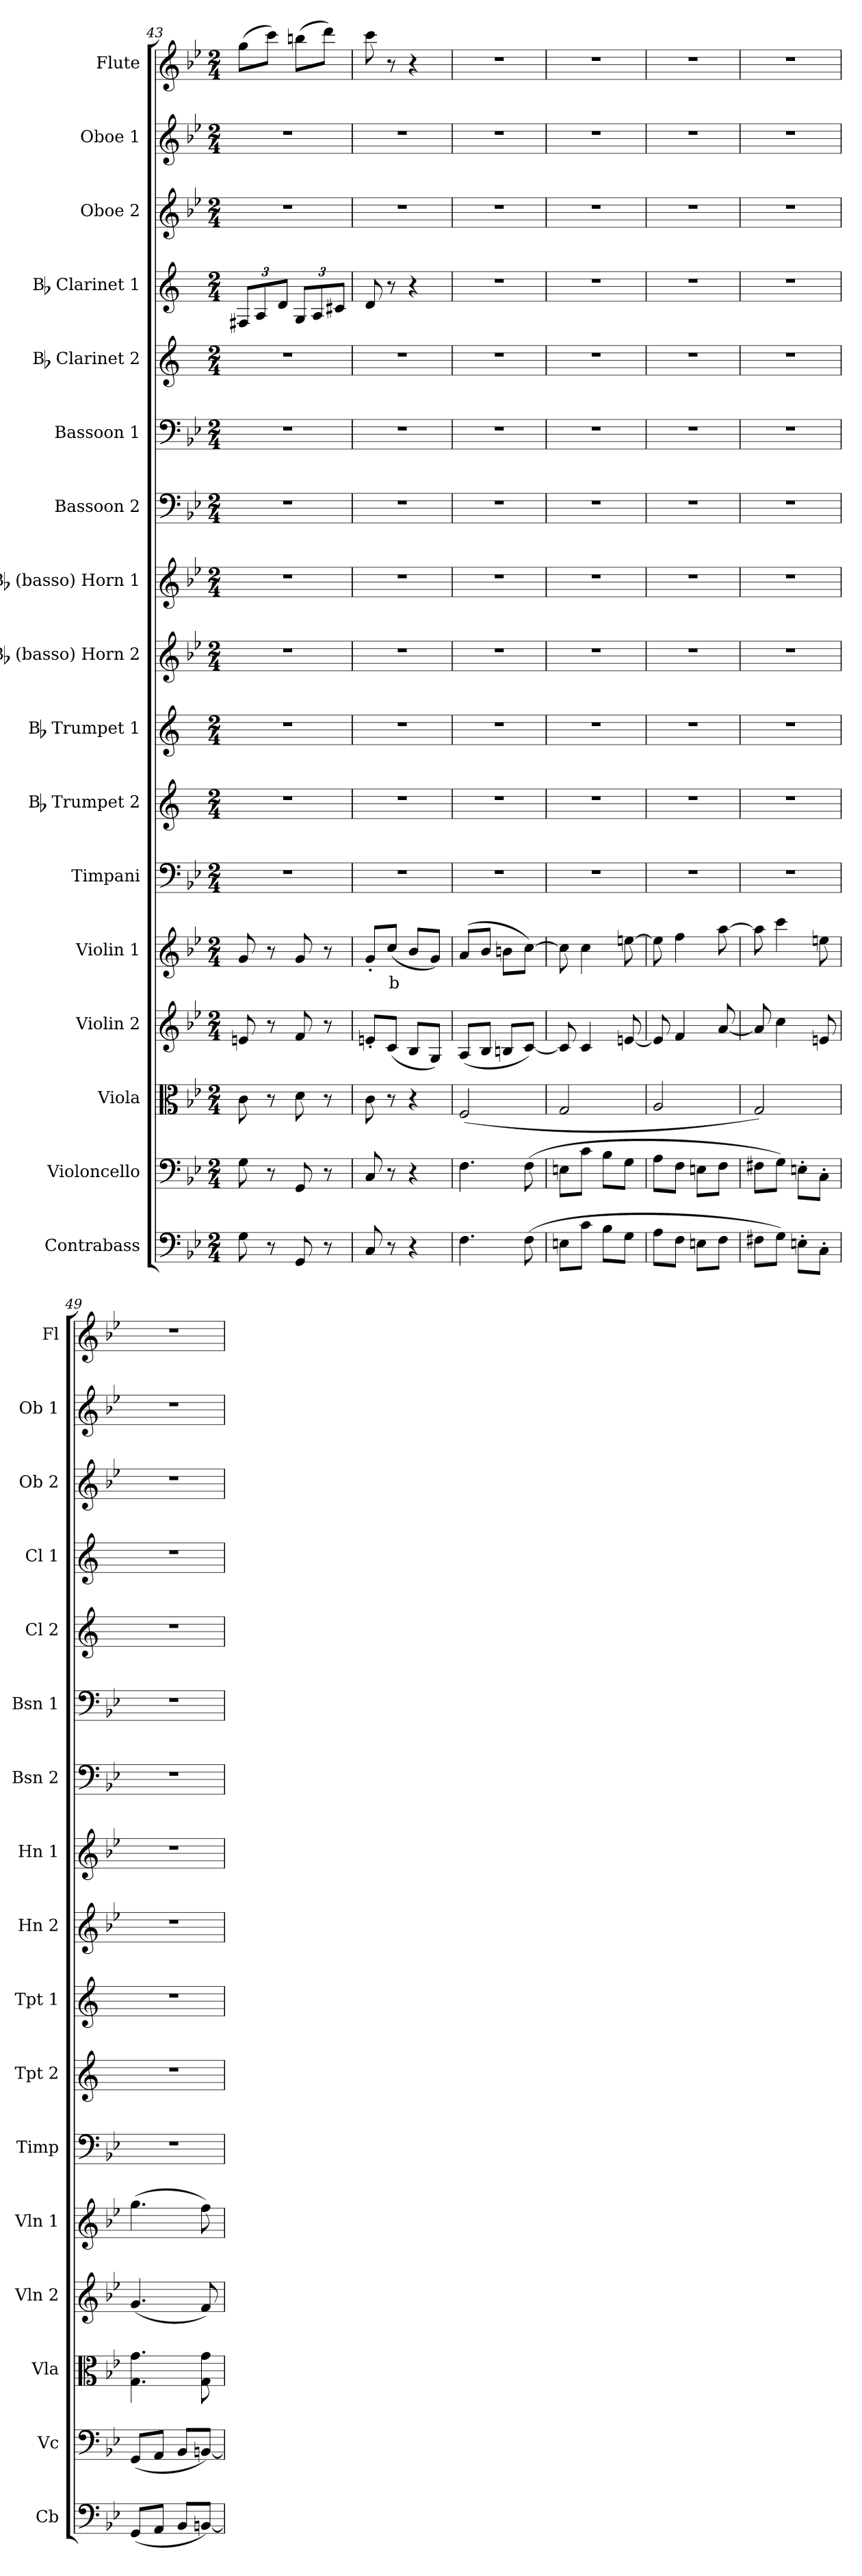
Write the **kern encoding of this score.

**kern	**kern	**kern	**kern	**kern	**text	**kern	**kern	**kern	**kern	**kern	**kern	**kern	**kern	**kern	**kern	**kern	**kern
*part17	*part16	*part15	*part14	*part13	*part13	*part12	*part11	*part10	*part9	*part8	*part7	*part6	*part5	*part4	*part3	*part2	*part1
*staff17	*staff16	*staff15	*staff14	*staff13	*staff13	*staff12	*staff11	*staff10	*staff9	*staff8	*staff7	*staff6	*staff5	*staff4	*staff3	*staff2	*staff1
*I"Contrabass	*I"Violoncello	*I"Viola	*I"Violin 2	*I"Violin 1	*	*I"Timpani	*I"Bb Trumpet 2	*I"Bb Trumpet 1	*I"Bb (basso) Horn 2	*I"Bb (basso) Horn 1	*I"Bassoon 2	*I"Bassoon 1	*I"Bb Clarinet 2	*I"Bb Clarinet 1	*I"Oboe 2	*I"Oboe 1	*I"Flute
*I'Cb	*I'Vc	*I'Vla	*I'Vln 2	*I'Vln 1	*	*I'Timp	*I'Tpt 2	*I'Tpt 1	*I'Hn 2	*I'Hn 1	*I'Bsn 2	*I'Bsn 1	*I'Cl 2	*I'Cl 1	*I'Ob 2	*I'Ob 1	*I'Fl
!!LO:PB:g=z
*clefF4	*clefF4	*clefC3	*clefG2	*clefG2	*	*clefF4	*clefG2	*clefG2	*clefG2	*clefG2	*clefF4	*clefF4	*clefG2	*clefG2	*clefG2	*clefG2	*clefG2
*ITrd7c12	*	*	*	*	*	*	*ITrd1c2	*ITrd1c2	*ITrd8c14	*ITrd8c14	*	*	*ITrd1c2	*ITrd1c2	*	*	*
*k[b-e-]	*k[b-e-]	*k[b-e-]	*k[b-e-]	*k[b-e-]	*	*k[b-e-]	*k[b-e-]	*k[b-e-]	*k[b-e-]	*k[b-e-]	*k[b-e-]	*k[b-e-]	*k[b-e-]	*k[b-e-]	*k[b-e-]	*k[b-e-]	*k[b-e-]
*M2/4	*M2/4	*M2/4	*M2/4	*M2/4	*	*M2/4	*M2/4	*M2/4	*M2/4	*M2/4	*M2/4	*M2/4	*M2/4	*M2/4	*M2/4	*M2/4	*M2/4
*	*	*	*	*	*	*	*	*	*	*	*	*	*	*Xbrackettup	*	*	*
=43	=43	=43	=43	=43	=43	=43	=43	=43	=43	=43	=43	=43	=43	=43	=43	=43	=43
8GG\	8G\	8c\	8en/	8g/	.	2r	2r	2r	2r	2r	2r	2r	2r	12En/L	2r	2r	(8gg\L
.	.	.	.	.	.	.	.	.	.	.	.	.	.	12G/	.	.	.
8r	8r	8r	8r	8r	.	.	.	.	.	.	.	.	.	.	.	.	8ccc\J)
.	.	.	.	.	.	.	.	.	.	.	.	.	.	12c/J	.	.	.
8GGG/	8GG/	8d\	8f/	8g/	.	.	.	.	.	.	.	.	.	12F/L	.	.	(8bbn\L
.	.	.	.	.	.	.	.	.	.	.	.	.	.	12G/	.	.	.
8r	8r	8r	8r	8r	.	.	.	.	.	.	.	.	.	.	.	.	8ddd\J)
.	.	.	.	.	.	.	.	.	.	.	.	.	.	12Bn/J	.	.	.
=44	=44	=44	=44	=44	=44	=44	=44	=44	=44	=44	=44	=44	=44	=44	=44	=44	=44
8CC/	8C/	8c\	8en'/L	8g'/L	.	2r	2r	2r	2r	2r	2r	2r	2r	8c/	2r	2r	8ccc\
!	!	!	!	!	!LO:LY:b:color=#FF0000	!	!	!	!	!	!	!	!	!	!	!	!
8r	8r	8r	(8c/J	(8cc/J	b	.	.	.	.	.	.	.	.	8r	.	.	8r
4r	4r	4r	8B-/L	8b-/L	.	.	.	.	.	.	.	.	.	4r	.	.	4r
.	.	.	8G/J)	8g/J)	.	.	.	.	.	.	.	.	.	.	.	.	.
=45	=45	=45	=45	=45	=45	=45	=45	=45	=45	=45	=45	=45	=45	=45	=45	=45	=45
4.FF\	4.F\	(2F/	(8A/L	(8a/L	.	2r	2r	2r	2r	2r	2r	2r	2r	2r	2r	2r	2r
.	.	.	8B-/J	8b-/J	.	.	.	.	.	.	.	.	.	.	.	.	.
.	.	.	8Bn/L	8bn\L	.	.	.	.	.	.	.	.	.	.	.	.	.
(8FF\	(8F\	.	[8c/J)	[8cc\J)	.	.	.	.	.	.	.	.	.	.	.	.	.
=46	=46	=46	=46	=46	=46	=46	=46	=46	=46	=46	=46	=46	=46	=46	=46	=46	=46
8EEn\L	8En\L	2G/	8c/]	8cc\]	.	2r	2r	2r	2r	2r	2r	2r	2r	2r	2r	2r	2r
8C\J	8c\J	.	4c/	4cc\	.	.	.	.	.	.	.	.	.	.	.	.	.
8BB-\L	8B-\L	.	.	.	.	.	.	.	.	.	.	.	.	.	.	.	.
8GG\J	8G\J	.	[8en/	[8een\	.	.	.	.	.	.	.	.	.	.	.	.	.
=47	=47	=47	=47	=47	=47	=47	=47	=47	=47	=47	=47	=47	=47	=47	=47	=47	=47
8AA\L	8A\L	2A/	8e/]	8ee\]	.	2r	2r	2r	2r	2r	2r	2r	2r	2r	2r	2r	2r
8FF\J	8F\J	.	4f/	4ff\	.	.	.	.	.	.	.	.	.	.	.	.	.
8EEn\L	8En\L	.	.	.	.	.	.	.	.	.	.	.	.	.	.	.	.
8FF\J	8F\J	.	[8a/	[8aa\	.	.	.	.	.	.	.	.	.	.	.	.	.
=48	=48	=48	=48	=48	=48	=48	=48	=48	=48	=48	=48	=48	=48	=48	=48	=48	=48
8FF#X\L	8F#X\L	2G/)	8a/]	8aa\]	.	2r	2r	2r	2r	2r	2r	2r	2r	2r	2r	2r	2r
8GG\J)	8G\J)	.	4cc\	4ccc\	.	.	.	.	.	.	.	.	.	.	.	.	.
8EEn'\L	8En'\L	.	.	.	.	.	.	.	.	.	.	.	.	.	.	.	.
8CC'\J	8C'\J	.	8en/	8een\	.	.	.	.	.	.	.	.	.	.	.	.	.
=49	=49	=49	=49	=49	=49	=49	=49	=49	=49	=49	=49	=49	=49	=49	=49	=49	=49
(8GGG/L	(8GG/L	4.G\ 4.g\	(4.g/	(4.gg\	.	2r	2r	2r	2r	2r	2r	2r	2r	2r	2r	2r	2r
8AAA/J	8AA/J	.	.	.	.	.	.	.	.	.	.	.	.	.	.	.	.
8BBB-/L	8BB-/L	.	.	.	.	.	.	.	.	.	.	.	.	.	.	.	.
[8BBBn/J)	[8BBn/J)	8G\ 8g\	8f/)	8ff\)	.	.	.	.	.	.	.	.	.	.	.	.	.
=	=	=	=	=	=	=	=	=	=	=	=	=	=	=	=	=	=
*-	*-	*-	*-	*-	*-	*-	*-	*-	*-	*-	*-	*-	*-	*-	*-	*-	*-
